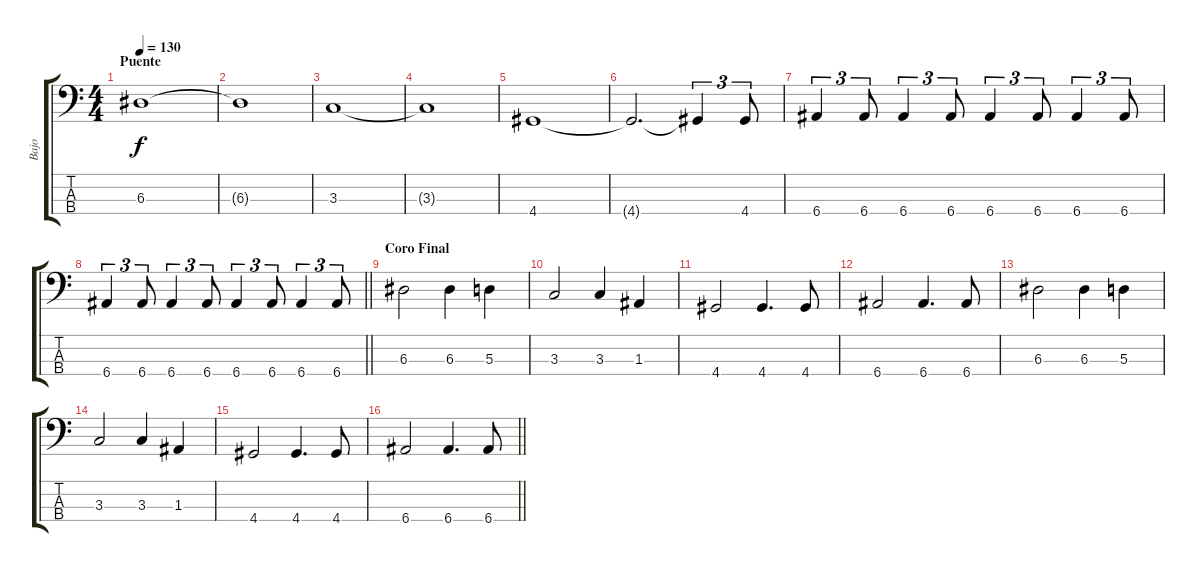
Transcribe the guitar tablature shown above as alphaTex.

\track ("Bajo" "Bajo") {instrument electricbassfinger}
\staff {score tabs}
\tuning (G2 D2 A1 E1) {hide}
\ts (4 4)
\section ("" "Puente")
\tempo 130
\clef f4
\ks c
6.3.1{dy f} |
6.3{t}.1 |
3.3.1 |
3.3{t}.1 |
4.4.1 |
4.4{t}.2{d} 4.4{t}.4{tu (3 2)} 4.4.8{tu (3 2)} |
6.4.4{tu (3 2)} 6.4.8{tu (3 2)} 6.4.4{tu (3 2)} 6.4.8{tu (3 2)} 6.4.4{tu (3 2)} 6.4.8{tu (3 2)} 6.4.4{tu (3 2)} 6.4.8{tu (3 2)} |
\barLineRight lightlight
6.4.4{tu (3 2)} 6.4.8{tu (3 2)} 6.4.4{tu (3 2)} 6.4.8{tu (3 2)} 6.4.4{tu (3 2)} 6.4.8{tu (3 2)} 6.4.4{tu (3 2)} 6.4.8{tu (3 2)} |
\section ("" "Coro Final")
6.3.2 6.3.4 5.3.4 |
3.3.2 3.3.4 1.3.4 |
4.4.2 4.4.4{d} 4.4.8 |
6.4.2 6.4.4{d} 6.4.8 |
6.3.2 6.3.4 5.3.4 |
3.3.2 3.3.4 1.3.4 |
4.4.2 4.4.4{d} 4.4.8 |
\barLineRight lightlight
6.4.2 6.4.4{d} 6.4.8
